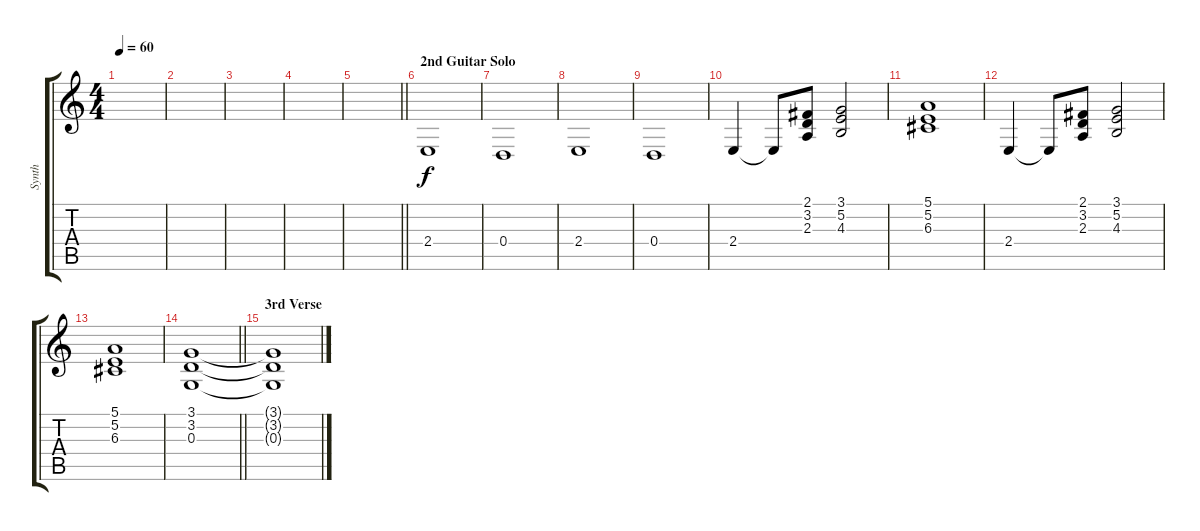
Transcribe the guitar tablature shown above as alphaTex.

\track ("Synth" "Synth") {instrument frenchhorn}
\staff {score tabs}
\tuning (E4 B3 G3 D3 A2 E2) {hide}
\ts (4 4)
\tempo 60
\clef g2
\ks c
|
|
|
|
\barLineRight lightlight
|
\section ("" "2nd Guitar Solo")
2.4.1 |
0.4.1 |
2.4.1 |
0.4.1 |
2.4.4 2.4{t}.8 (2.1 3.2 2.3).8 (3.1 5.2 4.3).2 |
(5.1 5.2 6.3).1 |
2.4.4 2.4{t}.8 (2.1 3.2 2.3).8 (3.1 5.2 4.3).2 |
(5.1 5.2 6.3).1 |
\barLineRight lightlight
(3.1 3.2 0.3).1 |
\section ("" "3rd Verse")
(3.1{t} 3.2{t} 0.3{t}).1
